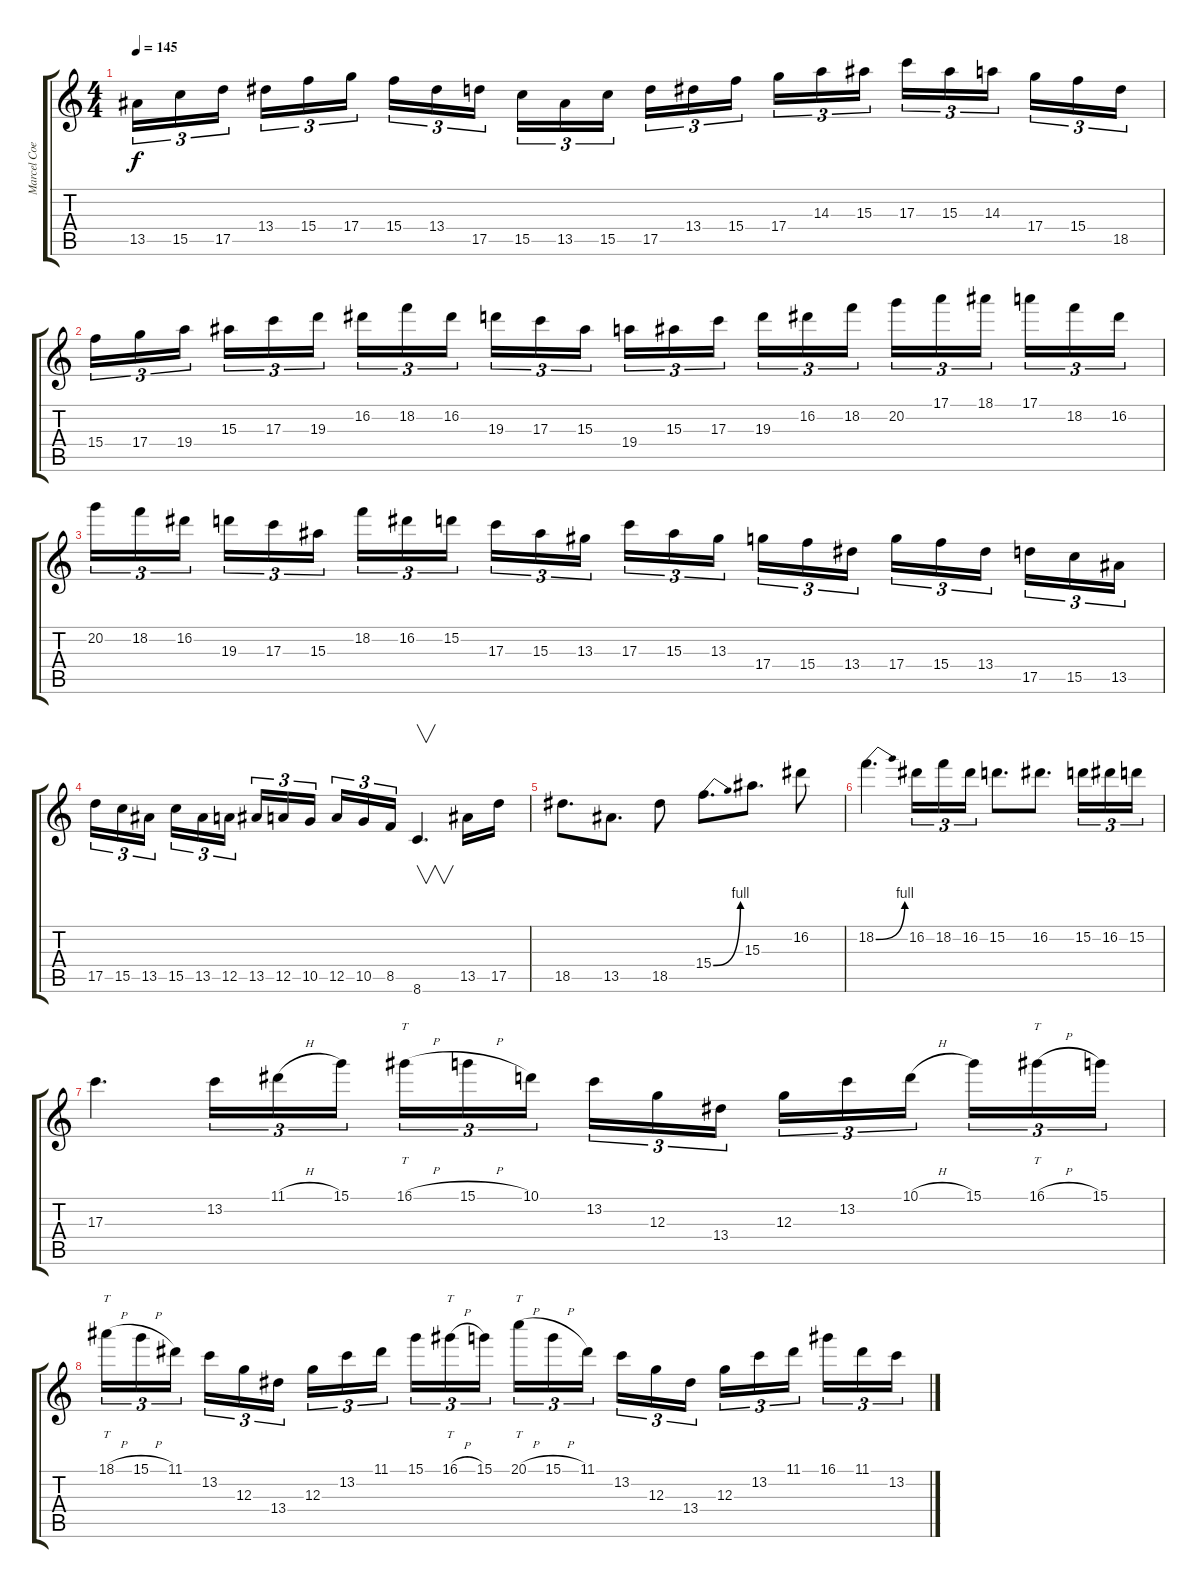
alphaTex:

\track ("Marcel Coenen" "Marcel Coe") {instrument distortionguitar}
\staff {score tabs}
\tuning (E4 B3 G3 D3 A2 E2) {hide}
\ts (4 4)
\tempo 145
\clef g2
\ks c
13.5.16{tu (3 2) dy f} 15.5.16{tu (3 2)} 17.5.16{tu (3 2) beam splitsecondary} 13.4.16{tu (3 2)} 15.4.16{tu (3 2)} 17.4.16{tu (3 2)} 15.4.16{tu (3 2)} 13.4.16{tu (3 2)} 17.5.16{tu (3 2) beam splitsecondary} 15.5.16{tu (3 2)} 13.5.16{tu (3 2)} 15.5.16{tu (3 2)} 17.5.16{tu (3 2)} 13.4.16{tu (3 2)} 15.4.16{tu (3 2) beam splitsecondary} 17.4.16{tu (3 2)} 14.3.16{tu (3 2)} 15.3.16{tu (3 2)} 17.3.16{tu (3 2)} 15.3.16{tu (3 2)} 14.3.16{tu (3 2) beam splitsecondary} 17.4.16{tu (3 2)} 15.4.16{tu (3 2)} 18.5.16{tu (3 2)} |
15.4.16{tu (3 2)} 17.4.16{tu (3 2)} 19.4.16{tu (3 2) beam splitsecondary} 15.3.16{tu (3 2)} 17.3.16{tu (3 2)} 19.3.16{tu (3 2)} 16.2.16{tu (3 2)} 18.2.16{tu (3 2)} 16.2.16{tu (3 2) beam splitsecondary} 19.3.16{tu (3 2)} 17.3.16{tu (3 2)} 15.3.16{tu (3 2)} 19.4.16{tu (3 2)} 15.3.16{tu (3 2)} 17.3.16{tu (3 2) beam splitsecondary} 19.3.16{tu (3 2)} 16.2.16{tu (3 2)} 18.2.16{tu (3 2)} 20.2.16{tu (3 2)} 17.1.16{tu (3 2)} 18.1.16{tu (3 2) beam splitsecondary} 17.1.16{tu (3 2)} 18.2.16{tu (3 2)} 16.2.16{tu (3 2)} |
20.2.16{tu (3 2)} 18.2.16{tu (3 2)} 16.2.16{tu (3 2) beam splitsecondary} 19.3.16{tu (3 2)} 17.3.16{tu (3 2)} 15.3.16{tu (3 2)} 18.2.16{tu (3 2)} 16.2.16{tu (3 2)} 15.2.16{tu (3 2) beam splitsecondary} 17.3.16{tu (3 2)} 15.3.16{tu (3 2)} 13.3.16{tu (3 2)} 17.3.16{tu (3 2)} 15.3.16{tu (3 2)} 13.3.16{tu (3 2) beam splitsecondary} 17.4.16{tu (3 2)} 15.4.16{tu (3 2)} 13.4.16{tu (3 2)} 17.4.16{tu (3 2)} 15.4.16{tu (3 2)} 13.4.16{tu (3 2) beam splitsecondary} 17.5.16{tu (3 2)} 15.5.16{tu (3 2)} 13.5.16{tu (3 2)} |
17.5.16{tu (3 2)} 15.5.16{tu (3 2)} 13.5.16{tu (3 2) beam splitsecondary} 15.5.16{tu (3 2)} 13.5.16{tu (3 2)} 12.5.16{tu (3 2)} 13.5.16{tu (3 2)} 12.5.16{tu (3 2)} 10.5.16{tu (3 2) beam splitsecondary} 12.5.16{tu (3 2)} 10.5.16{tu (3 2)} 8.5.16{tu (3 2)} 8.6.4{v d} 13.5.16 17.5.16 |
18.5.8{d} 13.5.8{d} 18.5.8 15.4{be (bend 0 0 60 4)}.8{d} 15.3.8{d} 16.2.8 |
18.2{be (bend 0 0 60 4)}.4{d} 16.2.16{tu (3 2)} 18.2.16{tu (3 2)} 16.2.16{tu (3 2)} 15.2.8{d} 16.2.8{d} 15.2.16{tu (3 2)} 16.2.16{tu (3 2)} 15.2.16{tu (3 2)} |
17.3.4{d} 13.2.16{tu (3 2)} 11.1{h}.16{tu (3 2)} 15.1.16{tu (3 2)} 16.1{h}.16{tt tu (3 2)} 15.1{h}.16{tu (3 2)} 10.1.16{tu (3 2) beam splitsecondary} 13.2.16{tu (3 2)} 12.3.16{tu (3 2)} 13.4.16{tu (3 2)} 12.3.16{tu (3 2)} 13.2.16{tu (3 2)} 10.1{h}.16{tu (3 2) beam splitsecondary} 15.1.16{tu (3 2)} 16.1{h}.16{tt tu (3 2)} 15.1.16{tu (3 2)} |
18.1{h}.16{tt tu (3 2)} 15.1{h}.16{tu (3 2)} 11.1.16{tu (3 2) beam splitsecondary} 13.2.16{tu (3 2)} 12.3.16{tu (3 2)} 13.4.16{tu (3 2)} 12.3.16{tu (3 2)} 13.2.16{tu (3 2)} 11.1.16{tu (3 2) beam splitsecondary} 15.1.16{tu (3 2)} 16.1{h}.16{tt tu (3 2)} 15.1.16{tu (3 2)} 20.1{h}.16{tt tu (3 2)} 15.1{h}.16{tu (3 2)} 11.1.16{tu (3 2) beam splitsecondary} 13.2.16{tu (3 2)} 12.3.16{tu (3 2)} 13.4.16{tu (3 2)} 12.3.16{tu (3 2)} 13.2.16{tu (3 2)} 11.1.16{tu (3 2) beam splitsecondary} 16.1.16{tu (3 2)} 11.1.16{tu (3 2)} 13.2.16{tu (3 2)}
